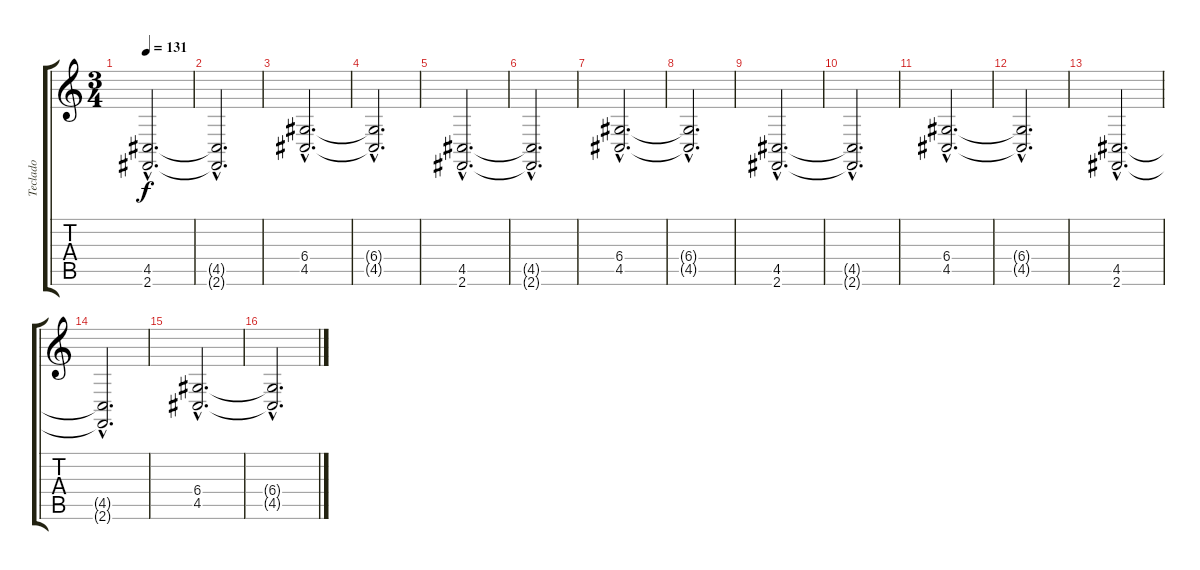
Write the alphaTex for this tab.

\track ("Teclado" "Teclado") {instrument acousticgrandpiano}
\staff {score tabs}
\tuning (E4 B3 G3 D3 A2 E2) {hide}
\ts (3 4)
\tempo 131
\clef g2
\ks c
(4.5{hac} 2.6{hac}).2{d dy f volume 16} |
(4.5{hac t} 2.6{hac t}).2{d} |
(6.4{hac} 4.5{hac}).2{d} |
(6.4{hac t} 4.5{hac t}).2{d} |
(4.5{hac} 2.6{hac}).2{d} |
(4.5{hac t} 2.6{hac t}).2{d} |
(6.4{hac} 4.5{hac}).2{d} |
(6.4{hac t} 4.5{hac t}).2{d} |
(4.5{hac} 2.6{hac}).2{d} |
(4.5{hac t} 2.6{hac t}).2{d} |
(6.4{hac} 4.5{hac}).2{d} |
(6.4{hac t} 4.5{hac t}).2{d} |
(4.5{hac} 2.6{hac}).2{d} |
(4.5{hac t} 2.6{hac t}).2{d} |
(6.4{hac} 4.5{hac}).2{d} |
(6.4{hac t} 4.5{hac t}).2{d}
